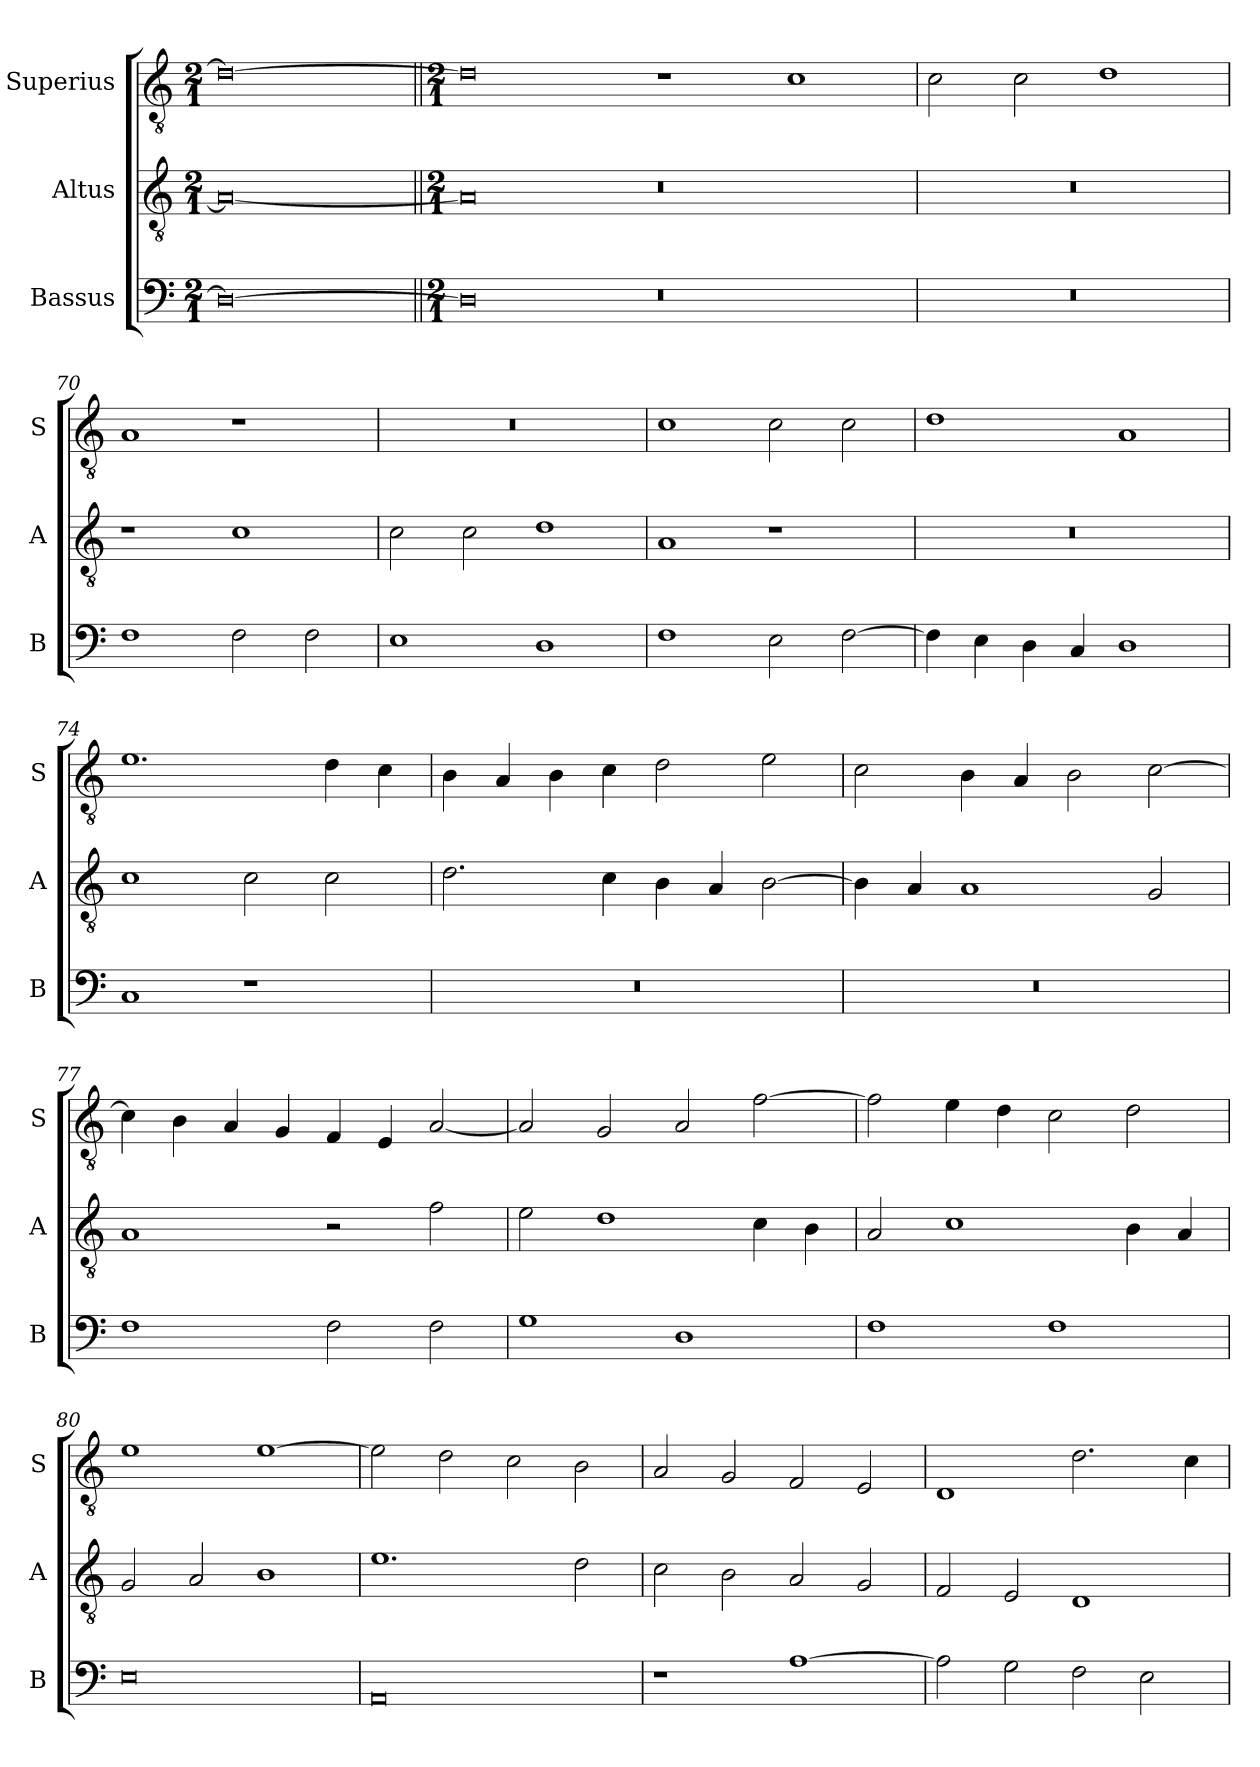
**kern	**kern	**kern
*part3	*part2	*part1
*staff3	*staff2	*staff1
*I"Bassus	*I"Altus	*I"Superius
*I'B	*I'A	*I'S
*clefF4	*clefGv2	*clefGv2
*k[]	*k[]	*k[]
*C:	*C:	*C:
*M2/1	*M2/1	*M2/1
=	=	=
0D_	0A_	0d_
=||	=||	=||
*M2/1	*M2/1	*M2/1
0D]	0A]	0d]
0r	0r	1r
.	.	1c
=69	=69	=69
0r	0r	2c
.	.	2c
.	.	1d
=70	=70	=70
1F	1r	1A
2F	1c	1r
2F	.	.
=71	=71	=71
1E	2c	0r
.	2c	.
1D	1d	.
=72	=72	=72
1F	1A	1c
2E	1r	2c
[2F	.	2c
=73	=73	=73
4F]	0r	1d
4E	.	.
4D	.	.
4C	.	.
1D	.	1A
=74	=74	=74
1C	1c	1.e
1r	2c	.
.	2c	4d
.	.	4c
=75	=75	=75
0r	2.d	4B
.	.	4A
.	.	4B
.	4c	4c
.	4B	2d
.	4A	.
.	[2B	2e
=76	=76	=76
0r	4B]	2c
.	4A	.
.	1A	4B
.	.	4A
.	.	2B
.	2G	[2c
=77	=77	=77
1F	1A	4c]
.	.	4B
.	.	4A
.	.	4G
2F	2r	4F
.	.	4E
2F	2f	[2A
=78	=78	=78
1G	2e	2A]
.	1d	2G
1D	.	2A
.	4c	[2f
.	4B	.
=79	=79	=79
1F	2A	2f]
.	1c	4e
.	.	4d
1F	.	2c
.	4B	2d
.	4A	.
=80	=80	=80
0E	2G	1e
.	2A	.
.	1B	[1e
=81	=81	=81
0AA	1.e	2e]
.	.	2d
.	.	2c
.	2d	2B
=82	=82	=82
1r	2c	2A
.	2B	2G
[1A	2A	2F
.	2G	2E
=83	=83	=83
2A]	2F	1D
2G	2E	.
2F	1D	2.d
2E	.	.
.	.	4c
=	=	=
*-	*-	*-
